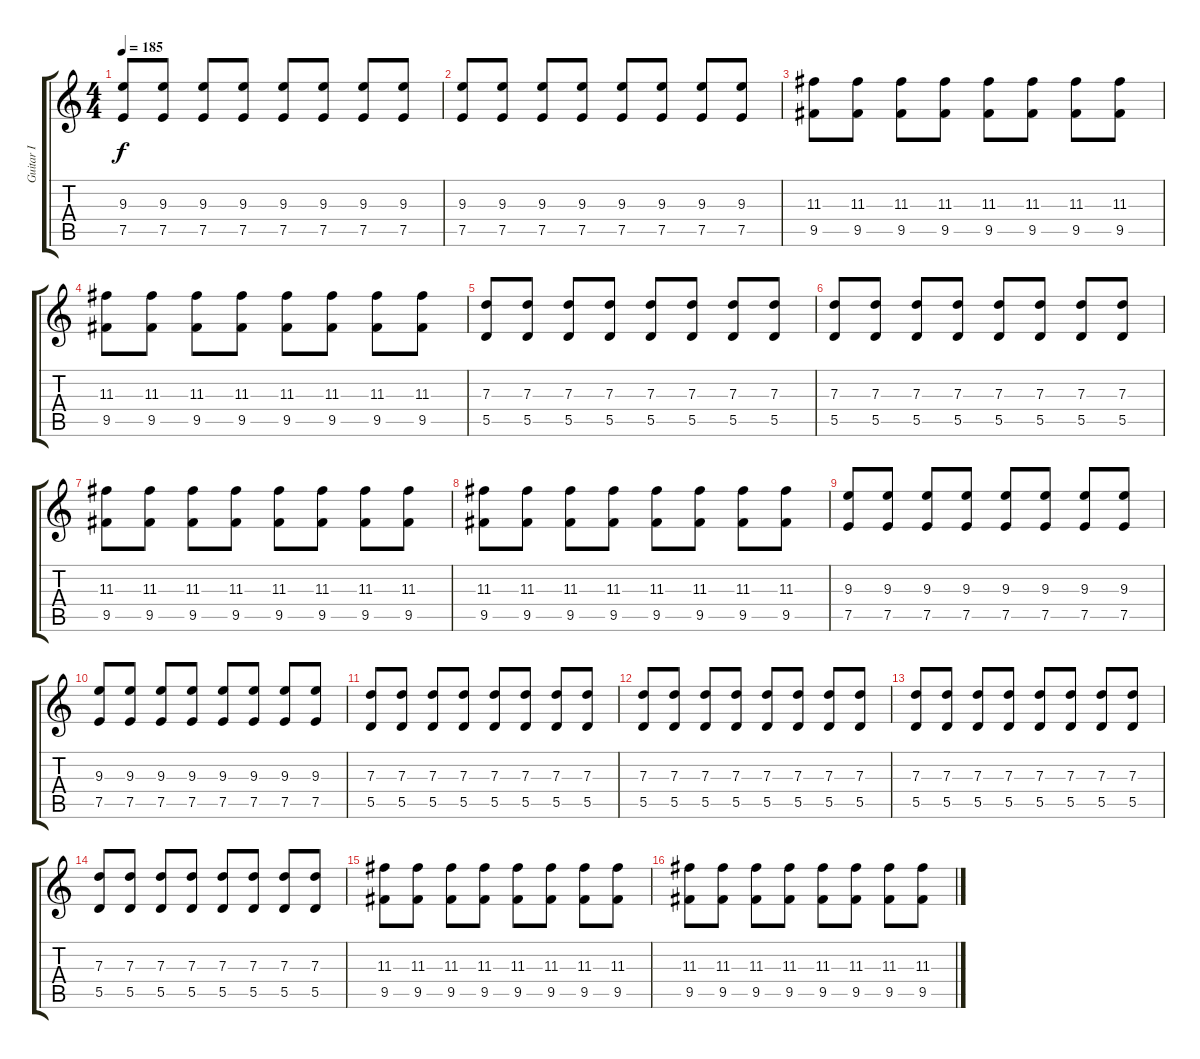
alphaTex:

\track ("Guitar I" "Guitar I") {instrument distortionguitar}
\staff {score tabs}
\tuning (E4 B3 G3 D3 A2 D2) {hide}
\ts (4 4)
\tempo 185
\clef g2
\ks c
(9.3 7.5).8{dy f} (9.3 7.5).8 (9.3 7.5).8 (9.3 7.5).8 (9.3 7.5).8 (9.3 7.5).8 (9.3 7.5).8 (9.3 7.5).8 |
(9.3 7.5).8 (9.3 7.5).8 (9.3 7.5).8 (9.3 7.5).8 (9.3 7.5).8 (9.3 7.5).8 (9.3 7.5).8 (9.3 7.5).8 |
(11.3 9.5).8 (11.3 9.5).8 (11.3 9.5).8 (11.3 9.5).8 (11.3 9.5).8 (11.3 9.5).8 (11.3 9.5).8 (11.3 9.5).8 |
(11.3 9.5).8 (11.3 9.5).8 (11.3 9.5).8 (11.3 9.5).8 (11.3 9.5).8 (11.3 9.5).8 (11.3 9.5).8 (11.3 9.5).8 |
(7.3 5.5).8 (7.3 5.5).8 (7.3 5.5).8 (7.3 5.5).8 (7.3 5.5).8 (7.3 5.5).8 (7.3 5.5).8 (7.3 5.5).8 |
(7.3 5.5).8 (7.3 5.5).8 (7.3 5.5).8 (7.3 5.5).8 (7.3 5.5).8 (7.3 5.5).8 (7.3 5.5).8 (7.3 5.5).8 |
(11.3 9.5).8 (11.3 9.5).8 (11.3 9.5).8 (11.3 9.5).8 (11.3 9.5).8 (11.3 9.5).8 (11.3 9.5).8 (11.3 9.5).8 |
(11.3 9.5).8 (11.3 9.5).8 (11.3 9.5).8 (11.3 9.5).8 (11.3 9.5).8 (11.3 9.5).8 (11.3 9.5).8 (11.3 9.5).8 |
(9.3 7.5).8 (9.3 7.5).8 (9.3 7.5).8 (9.3 7.5).8 (9.3 7.5).8 (9.3 7.5).8 (9.3 7.5).8 (9.3 7.5).8 |
(9.3 7.5).8 (9.3 7.5).8 (9.3 7.5).8 (9.3 7.5).8 (9.3 7.5).8 (9.3 7.5).8 (9.3 7.5).8 (9.3 7.5).8 |
(7.3 5.5).8 (7.3 5.5).8 (7.3 5.5).8 (7.3 5.5).8 (7.3 5.5).8 (7.3 5.5).8 (7.3 5.5).8 (7.3 5.5).8 |
(7.3 5.5).8 (7.3 5.5).8 (7.3 5.5).8 (7.3 5.5).8 (7.3 5.5).8 (7.3 5.5).8 (7.3 5.5).8 (7.3 5.5).8 |
(7.3 5.5).8 (7.3 5.5).8 (7.3 5.5).8 (7.3 5.5).8 (7.3 5.5).8 (7.3 5.5).8 (7.3 5.5).8 (7.3 5.5).8 |
(7.3 5.5).8 (7.3 5.5).8 (7.3 5.5).8 (7.3 5.5).8 (7.3 5.5).8 (7.3 5.5).8 (7.3 5.5).8 (7.3 5.5).8 |
(11.3 9.5).8 (11.3 9.5).8 (11.3 9.5).8 (11.3 9.5).8 (11.3 9.5).8 (11.3 9.5).8 (11.3 9.5).8 (11.3 9.5).8 |
(11.3 9.5).8 (11.3 9.5).8 (11.3 9.5).8 (11.3 9.5).8 (11.3 9.5).8 (11.3 9.5).8 (11.3 9.5).8 (11.3 9.5).8
